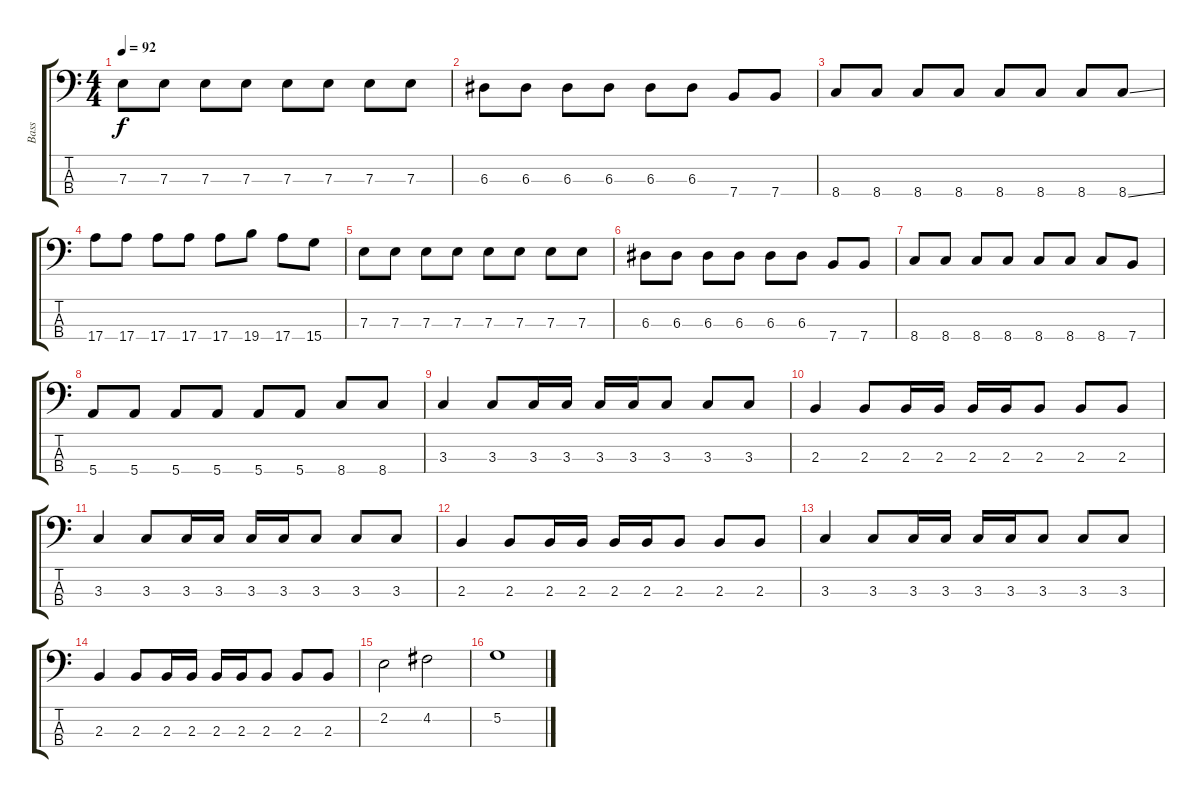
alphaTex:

\track ("Bass" "Bass") {instrument electricbassfinger}
\staff {score tabs}
\tuning (G2 D2 A1 E1) {hide}
\ts (4 4)
\tempo 92
\clef f4
\ks c
7.3.8{dy f} 7.3.8 7.3.8 7.3.8 7.3.8 7.3.8 7.3.8 7.3.8 |
6.3.8 6.3.8 6.3.8 6.3.8 6.3.8 6.3.8 7.4.8 7.4.8 |
8.4.8 8.4.8 8.4.8 8.4.8 8.4.8 8.4.8 8.4.8 8.4{ss}.8 |
17.4.8 17.4.8 17.4.8 17.4.8 17.4.8 19.4.8 17.4.8 15.4.8 |
7.3.8 7.3.8 7.3.8 7.3.8 7.3.8 7.3.8 7.3.8 7.3.8 |
6.3.8 6.3.8 6.3.8 6.3.8 6.3.8 6.3.8 7.4.8 7.4.8 |
8.4.8 8.4.8 8.4.8 8.4.8 8.4.8 8.4.8 8.4.8 7.4.8 |
5.4.8 5.4.8 5.4.8 5.4.8 5.4.8 5.4.8 8.4.8 8.4.8 |
3.3.4{volume 13} 3.3.8 3.3.16 3.3.16 3.3.16 3.3.16 3.3.8 3.3.8 3.3.8 |
2.3.4 2.3.8 2.3.16 2.3.16 2.3.16 2.3.16 2.3.8 2.3.8 2.3.8 |
3.3.4 3.3.8 3.3.16 3.3.16 3.3.16 3.3.16 3.3.8 3.3.8 3.3.8 |
2.3.4 2.3.8 2.3.16 2.3.16 2.3.16 2.3.16 2.3.8 2.3.8 2.3.8 |
3.3.4 3.3.8 3.3.16 3.3.16 3.3.16 3.3.16 3.3.8 3.3.8 3.3.8 |
2.3.4 2.3.8 2.3.16 2.3.16 2.3.16 2.3.16 2.3.8 2.3.8 2.3.8 |
2.2.2 4.2.2 |
5.2.1
